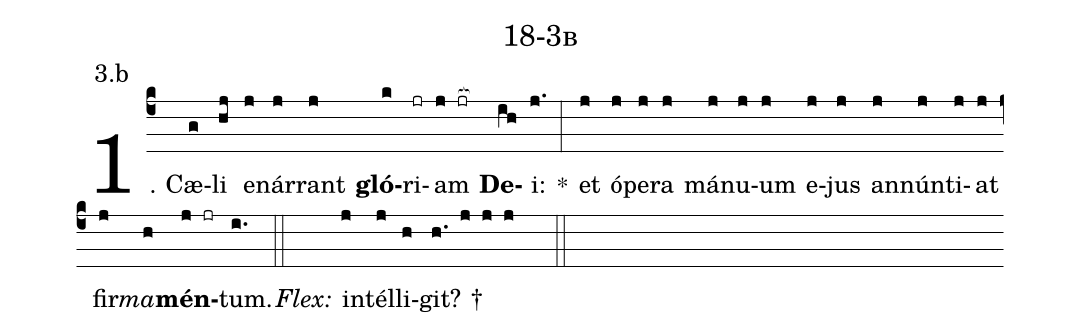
name: 18-3b;
annotation: 3.b;
%%
(c4)1. Cæ(g)li(hj) e(j)nár(j)rant(j) <b>gló</b>(k)ri(jr)am(j jr[ocb:1{]) <b>De</b>(ih[ocb:0}])i:(j.) *(:) et(j) ó(j)pe(j)ra(j) má(j)nu(j)um(j) e(j)jus(j) an(j)nún(j)ti(j)at(j) fir(j)<i>ma</i>(h)<b>mén</b>(j jr)tum.(i.) (::)
<i>Flex:</i>()  in(j)tél(j)li(h)git? †(h. j j j  ::)
